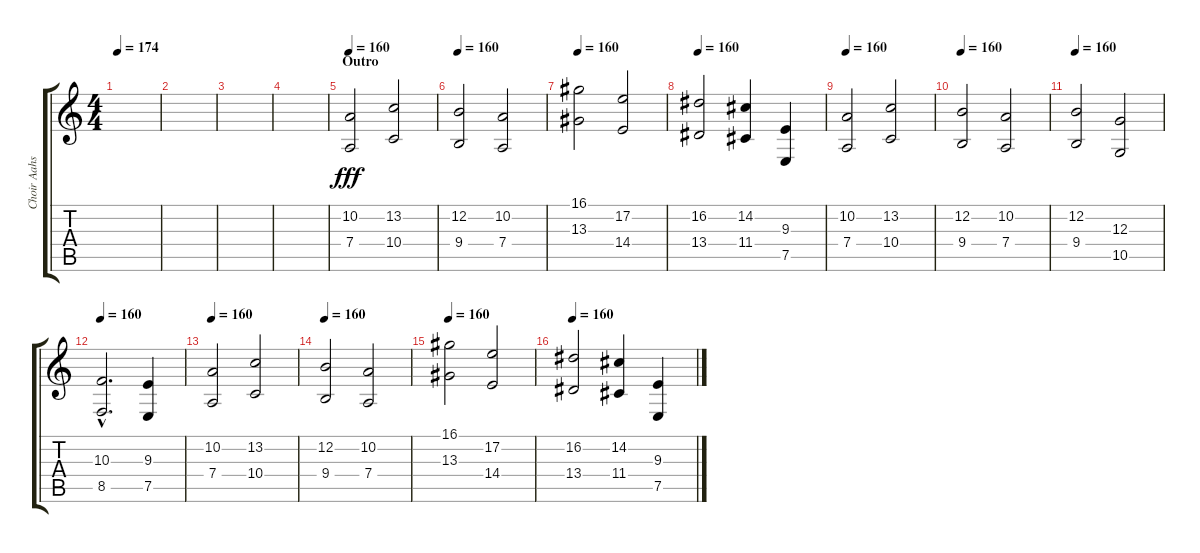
\track ("Choir Aahs" "Choir Aahs") {instrument choiraahs}
\staff {score tabs}
\tuning (E4 B3 G3 D3 A2 E2) {hide}
\ts (4 4)
\tempo 174
\clef g2
\ks c
|
|
|
|
\section ("" "Outro")
\tempo 160
(10.2 7.4).2{dy fff} (13.2 10.4).2 |
\tempo 160
(12.2 9.4).2 (10.2 7.4).2 |
\tempo 160
(16.1 13.3).2 (17.2 14.4).2 |
\tempo 160
(16.2 13.4).2 (14.2 11.4).4 (9.3 7.5).4 |
\tempo 160
(10.2 7.4).2 (13.2 10.4).2 |
\tempo 160
(12.2 9.4).2 (10.2 7.4).2 |
\tempo 160
(12.2 9.4).2 (12.3 10.5).2 |
\tempo 160
(10.3{hac} 8.5{hac}).2{d} (9.3 7.5).4 |
\tempo 160
(10.2 7.4).2 (13.2 10.4).2 |
\tempo 160
(12.2 9.4).2 (10.2 7.4).2 |
\tempo 160
(16.1 13.3).2 (17.2 14.4).2 |
\tempo 160
(16.2 13.4).2 (14.2 11.4).4 (9.3 7.5).4
